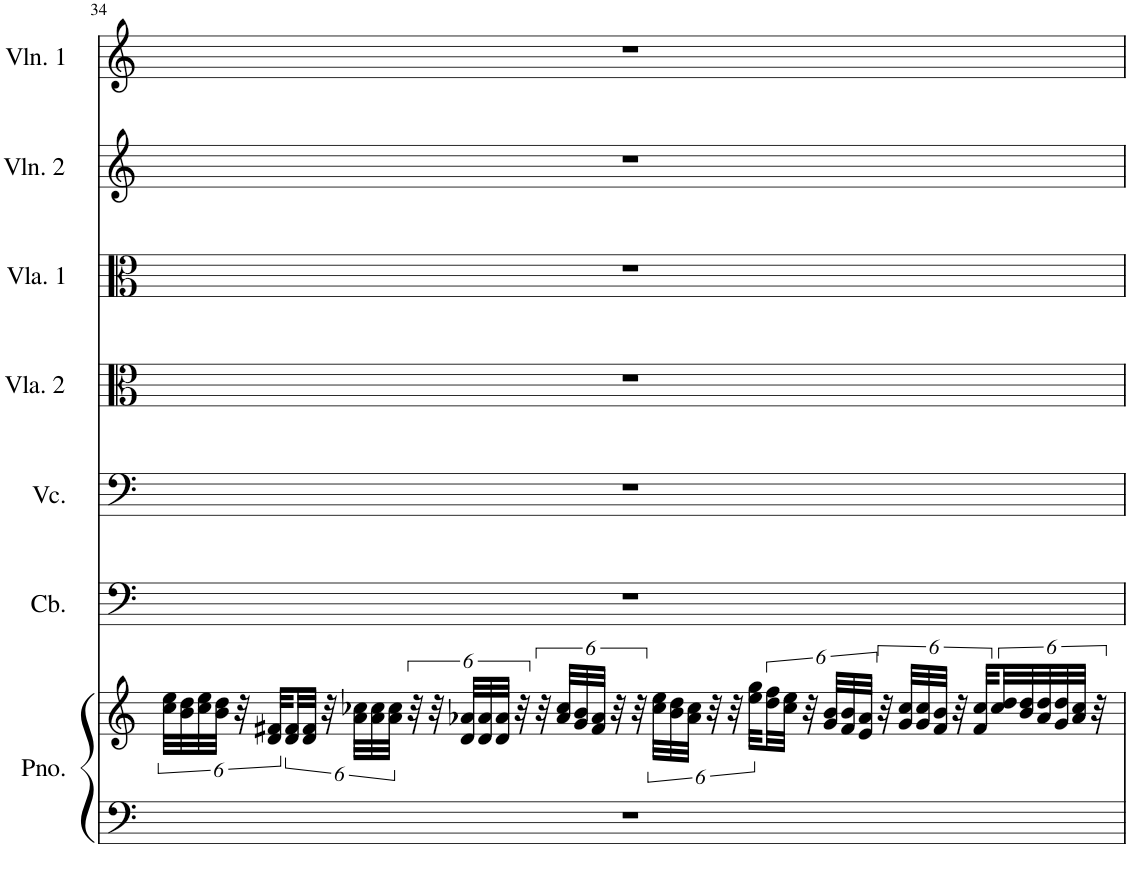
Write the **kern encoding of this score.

**kern	**kern	**kern	**kern	**kern	**kern	**kern	**kern
*part7	*part7	*part6	*part5	*part4	*part3	*part2	*part1
*staff8	*staff7	*staff6	*staff5	*staff4	*staff3	*staff2	*staff1
*I"Piano	*	*I"Kontrabasso	*I"Viulusello	*I"Viola 2	*I"Viola 1	*I"Viulu 2	*I"Viulu 1
*I'Pno.	*	*	*	*I'Vla. 2	*I'Vla. 1	*	*
!!LO:PB:g=z
*clefF4	*clefG2	*clefF4	*clefF4	*clefC3	*clefC3	*clefG2	*clefG2
*	*	*Trd7c12	*	*	*	*	*
*k[]	*k[]	*k[]	*k[]	*k[]	*k[]	*k[]	*k[]
*M4/4	*M4/4	*M4/4	*M4/4	*M4/4	*M4/4	*M4/4	*M4/4
*met(c)	*met(c)	*met(c)	*met(c)	*met(c)	*met(c)	*met(c)	*met(c)
=34	=34	=34	=34	=34	=34	=34	=34
1r	48cc\ 48ee\LLL	1r	1r	1r	1r	1r	1r
.	48b\ 48dd\	.	.	.	.	.	.
.	48cc\ 48ee\	.	.	.	.	.	.
.	48b\ 48dd\JJJ	.	.	.	.	.	.
.	48r	.	.	.	.	.	.
.	48d/ 48f#X/LLL	.	.	.	.	.	.
.	48d/ 48f#/	.	.	.	.	.	.
.	48d/ 48f#/JJJ	.	.	.	.	.	.
.	48r	.	.	.	.	.	.
.	48a\ 48cc-X\LLL	.	.	.	.	.	.
.	48a\ 48cc-\	.	.	.	.	.	.
.	48a\ 48cc-\JJJ	.	.	.	.	.	.
.	48r	.	.	.	.	.	.
.	48r	.	.	.	.	.	.
.	48d/ 48a-X/LLL	.	.	.	.	.	.
.	48d/ 48a-/	.	.	.	.	.	.
.	48d/ 48a-/JJJ	.	.	.	.	.	.
.	48r	.	.	.	.	.	.
.	48r	.	.	.	.	.	.
.	48a-/ 48cc-/LLL	.	.	.	.	.	.
.	48g/ 48b/	.	.	.	.	.	.
.	48f#/ 48a-/JJJ	.	.	.	.	.	.
.	48r	.	.	.	.	.	.
.	48r	.	.	.	.	.	.
.	48cc-\ 48ee\LLL	.	.	.	.	.	.
.	48b\ 48dd\	.	.	.	.	.	.
.	48a-\ 48cc-\JJJ	.	.	.	.	.	.
.	48r	.	.	.	.	.	.
.	48r	.	.	.	.	.	.
.	48ee\ 48gg\LLL	.	.	.	.	.	.
.	48dd\ 48ff\	.	.	.	.	.	.
.	48cc-\ 48ee\JJJ	.	.	.	.	.	.
.	48r	.	.	.	.	.	.
.	48g/ 48b/LLL	.	.	.	.	.	.
.	48f#/ 48b/	.	.	.	.	.	.
.	48e/ 48a-/JJJ	.	.	.	.	.	.
.	48r	.	.	.	.	.	.
.	48g/ 48cc-/LLL	.	.	.	.	.	.
.	48g/ 48cc-/	.	.	.	.	.	.
.	48f#/ 48b/JJJ	.	.	.	.	.	.
.	48r	.	.	.	.	.	.
.	48f#/ 48cc-/LLL	.	.	.	.	.	.
.	48cc-/ 48dd/	.	.	.	.	.	.
.	48b/ 48dd/	.	.	.	.	.	.
.	48a-/ 48dd/	.	.	.	.	.	.
.	48g/ 48dd/	.	.	.	.	.	.
.	48a-/ 48cc-/JJJ	.	.	.	.	.	.
.	48r	.	.	.	.	.	.
=	=	=	=	=	=	=	=
*-	*-	*-	*-	*-	*-	*-	*-
